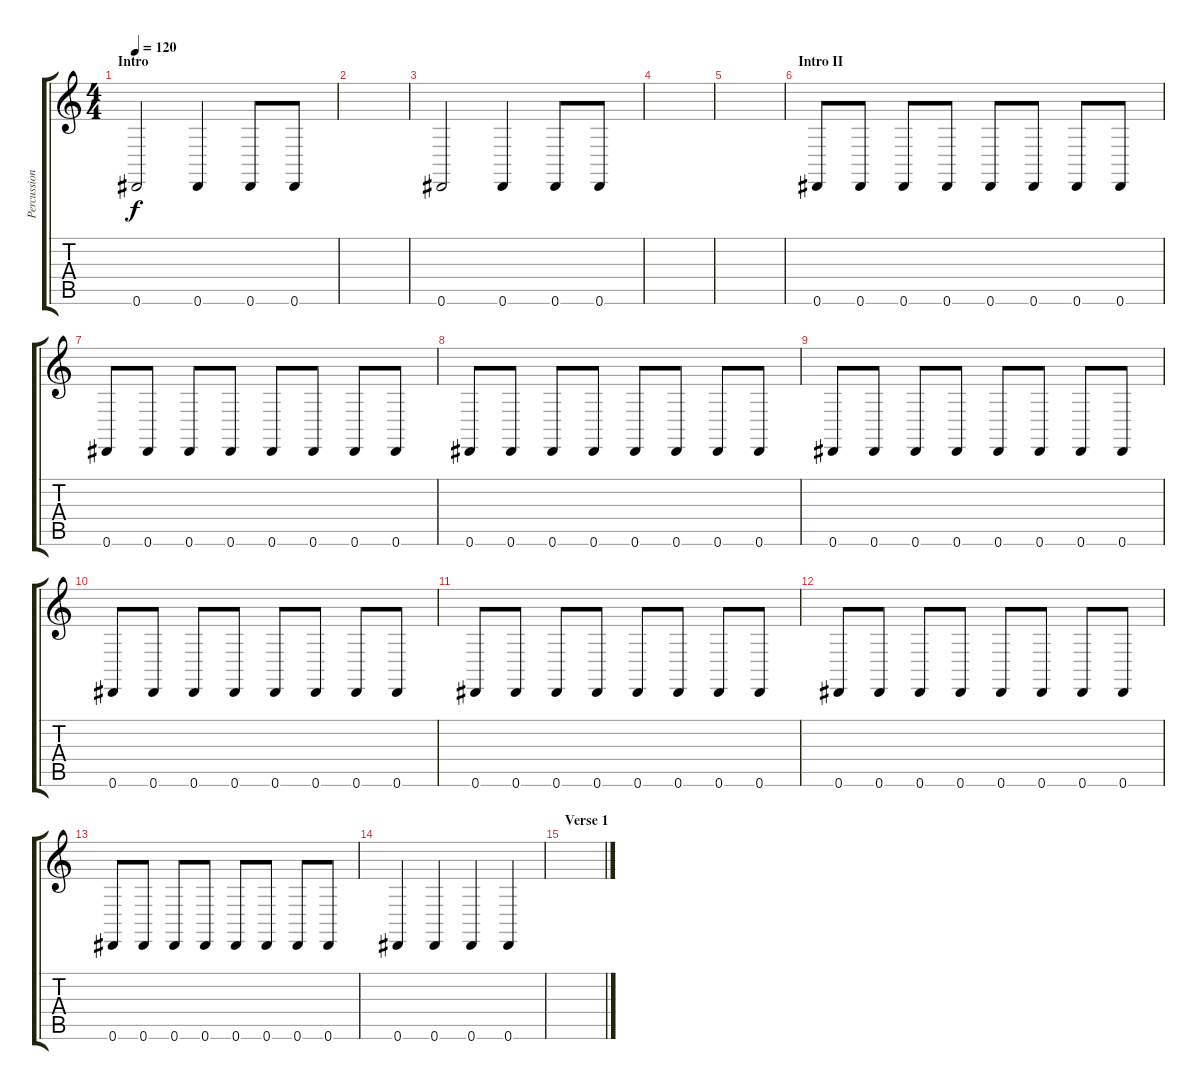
\track ("Percussion II" "Percussion") {instrument taikodrum}
\staff {score tabs}
\tuning (Eb4 Bb3 Gb3 Db3 Ab2 Eb2) {hide}
\ts (4 4)
\section ("" "Intro")
\tempo 120
\clef g2
\ks c
0.6.2{dy f instrument taikodrum} 0.6.4 0.6.8 0.6.8 |
|
0.6.2 0.6.4 0.6.8 0.6.8 |
|
|
\section ("" "Intro II")
0.6.8 0.6.8 0.6.8 0.6.8 0.6.8 0.6.8 0.6.8 0.6.8 |
0.6.8 0.6.8 0.6.8 0.6.8 0.6.8 0.6.8 0.6.8 0.6.8 |
0.6.8 0.6.8 0.6.8 0.6.8 0.6.8 0.6.8 0.6.8 0.6.8 |
0.6.8 0.6.8 0.6.8 0.6.8 0.6.8 0.6.8 0.6.8 0.6.8 |
0.6.8 0.6.8 0.6.8 0.6.8 0.6.8 0.6.8 0.6.8 0.6.8 |
0.6.8 0.6.8 0.6.8 0.6.8 0.6.8 0.6.8 0.6.8 0.6.8 |
0.6.8 0.6.8 0.6.8 0.6.8 0.6.8 0.6.8 0.6.8 0.6.8 |
0.6.8 0.6.8 0.6.8 0.6.8 0.6.8 0.6.8 0.6.8 0.6.8 |
0.6.4 0.6.4 0.6.4 0.6.4 |
\section ("" "Verse 1")
